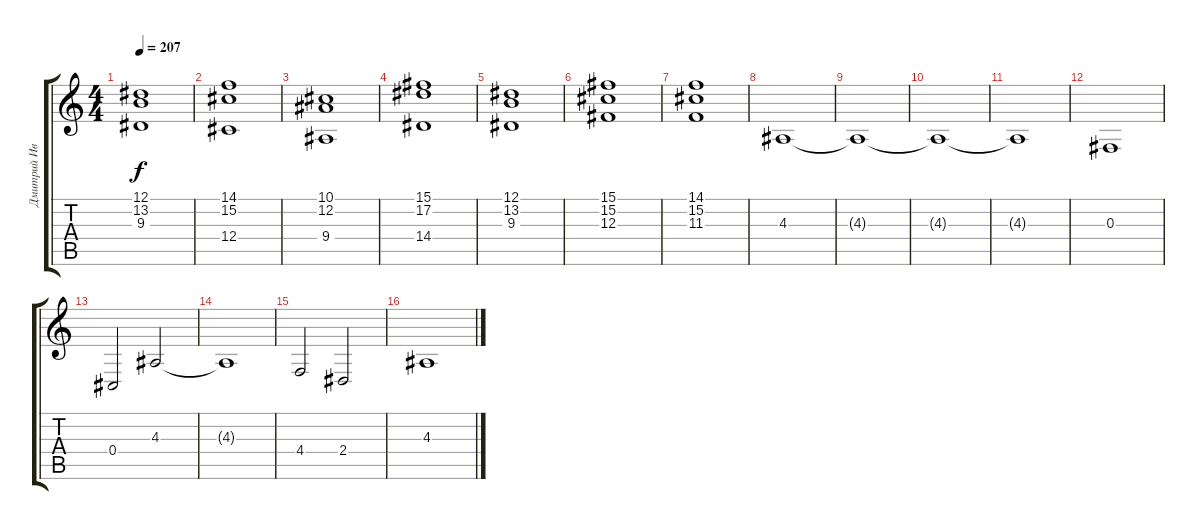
\track ("Дмитрий Иванов" "Дмитрий Ив") {instrument frenchhorn}
\staff {score tabs}
\tuning (Eb4 Bb3 Gb3 Db3 Ab2 Eb2) {hide}
\ts (4 4)
\tempo 207
\clef g2
\ks c
(12.1 13.2 9.3).1{dy f} |
(14.1 15.2 12.4).1 |
(10.1 12.2 9.4).1 |
(15.1 17.2 14.4).1 |
(12.1 13.2 9.3).1 |
(15.1 15.2 12.3).1 |
(14.1 15.2 11.3).1 |
4.3.1{volume 9 instrument frenchhorn} |
4.3{t}.1 |
4.3{t}.1 |
4.3{t}.1 |
0.3.1 |
0.4.2 4.3.2 |
4.3{t}.1 |
4.4.2 2.4.2 |
4.3.1
